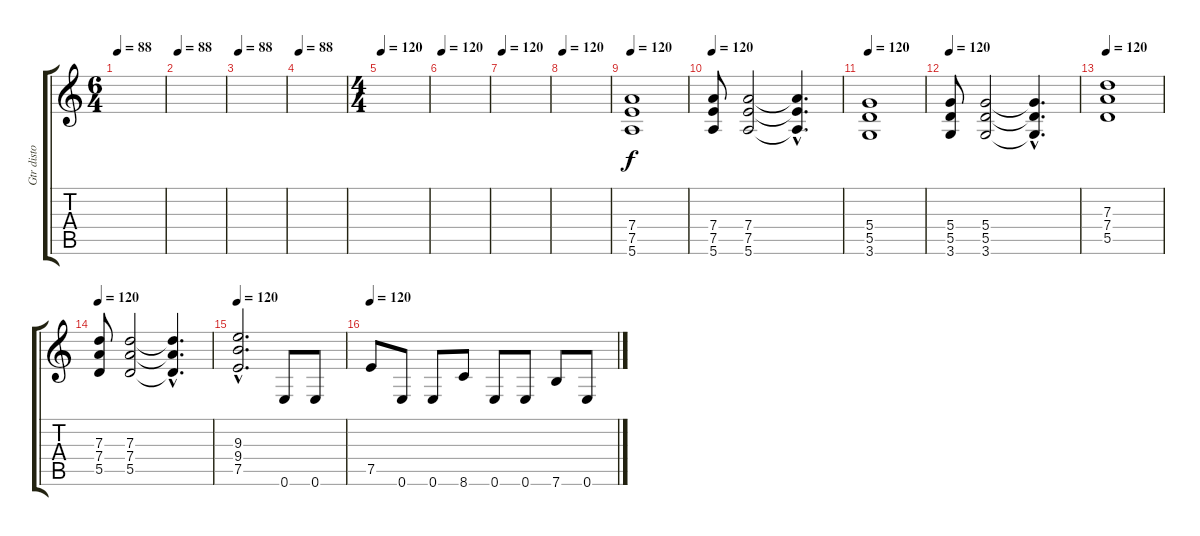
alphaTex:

\track ("Gtr disto" "Gtr disto") {instrument distortionguitar}
\staff {score tabs}
\tuning (E4 B3 G3 D3 A2 E2) {hide}
\ts (6 4)
\tempo 88
\clef g2
\ks c
|
\tempo 88
|
\tempo 88
|
\tempo 88
|
\ts (4 4)
\tempo 120
|
\tempo 120
|
\tempo 120
|
\tempo 120
|
\tempo 120
(7.4 7.5 5.6).1 |
\tempo 120
(7.4 7.5 5.6).8 (7.4 7.5 5.6).2 (7.4{hac t} 7.5{hac t} 5.6{hac t}).4{d} |
\tempo 120
(5.4 5.5 3.6).1 |
\tempo 120
(5.4 5.5 3.6).8 (5.4 5.5 3.6).2 (5.4{hac t} 5.5{hac t} 3.6{hac t}).4{d} |
\tempo 120
(7.3 7.4 5.5).1 |
\tempo 120
(7.3 7.4 5.5).8 (7.3 7.4 5.5).2 (7.3{hac t} 7.4{hac t} 5.5{hac t}).4{d} |
\tempo 120
(9.3{hac} 9.4{hac} 7.5{hac}).2{d} 0.6.8 0.6.8 |
\tempo 120
7.5.8 0.6.8 0.6.8 8.6.8 0.6.8 0.6.8 7.6.8 0.6.8
